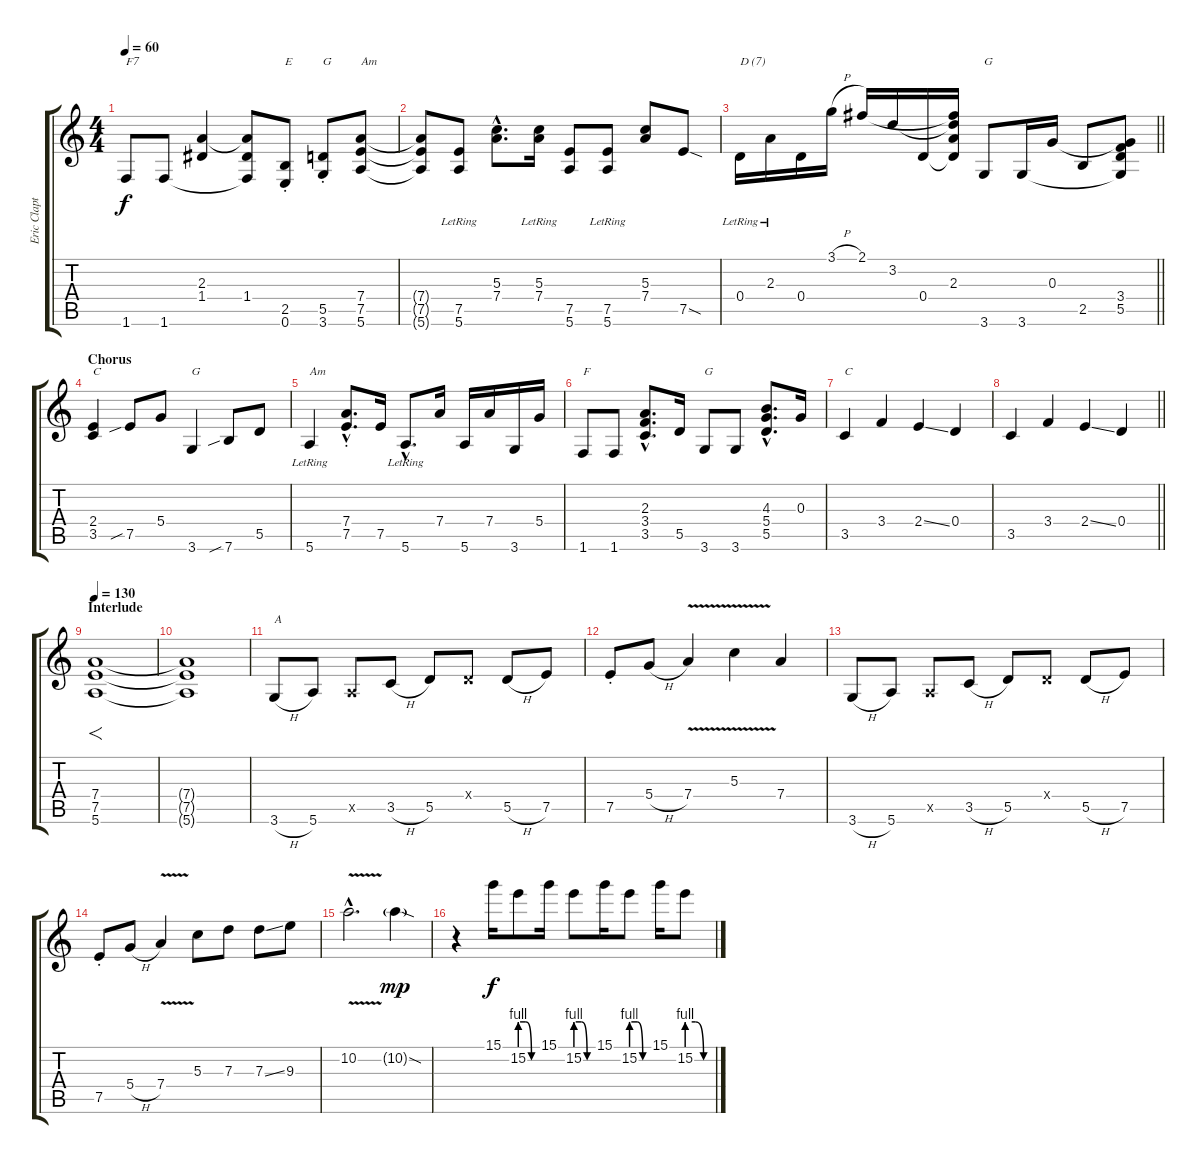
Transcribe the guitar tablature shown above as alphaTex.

\track ("Eric Clapton (Guitar)" "Eric Clapt") {instrument overdrivenguitar}
\staff {score tabs}
\tuning (E4 B3 G3 D3 A2 E2) {hide}
\ts (4 4)
\tempo 60
\clef g2
\ks c
1.6.8{txt "F7" dy f} 1.6.8 (2.3 1.4).4 (2.3{t} 1.4 1.6{t}).8 (2.5{st} 0.6{st}).8{txt "E"} (5.5{st} 3.6{st}).8{txt "G"} (7.4 7.5 5.6).8{txt "Am"} |
(7.4{t} 7.5{t} 5.6{t}).8 (7.5{lr} 5.6{lr}).8 (5.3{hac} 7.4{hac}).8{d} (5.3{lr} 7.4{lr}).16 (7.5 5.6).8 (7.5{lr} 5.6{lr}).8 (5.3 7.4).8 7.5{sod}.8 |
\barLineRight lightlight
0.4{lr}.16{txt "D (7)"} 2.3{lr}.16 0.4.16 3.1{h}.16 2.1.16 3.2.16 0.4.16 (2.1{t} 3.2{t} 2.3 0.4{t}).16 3.6.8{txt "G"} 3.6.16 0.3.16 2.5.8 (0.3{t} 3.4 5.5 3.6{t}).8 |
\section ("" "Chorus")
(2.4 3.5).4{txt "C" instrument electricguitarclean} 7.5{sib}.8 5.4.8 3.6.4{txt "G"} 7.6{sib}.8 5.5.8 |
5.6{lr}.4{txt "Am"} (7.4{hac} 7.5{hac st}).8{d} 7.5.16 5.6{hac lr}.8{d} 7.4.16 5.6.16 7.4.16 3.6.16 5.4.16 |
1.6.8{txt "F"} 1.6.8 (2.3{hac} 3.4{hac} 3.5{hac}).8{d} 5.5.16 3.6.8{txt "G"} 3.6.8 (4.3{hac} 5.4{hac} 5.5{hac}).8{d} 0.3.16 |
3.5.4{txt "C"} 3.4.4 2.4{ss}.4 0.4.4 |
\barLineRight lightlight
3.5.4 3.4.4 2.4{ss}.4 0.4.4 |
\section ("" "Interlude")
\tempo 130
(7.4 7.5 5.6).1{f instrument distortionguitar} |
(7.4{t} 7.5{t} 5.6{t}).1 |
3.6{h}.8{txt "A "} 5.6.8 0.5{x}.8 3.5{h}.8 5.5.8 0.4{x}.8 5.5{h}.8 7.5.8 |
7.5{st}.8 5.4{h}.8 7.4{v}.4 5.3{v}.4 7.4.4 |
3.6{h}.8 5.6.8 0.5{x}.8 3.5{h}.8 5.5.8 0.4{x}.8 5.5{h}.8 7.5.8 |
7.5{st}.8 5.4{h}.8 7.4{v}.4 5.3.8 7.3.8 7.3{ss}.8 9.3.8 |
10.2{v hac}.2{d} 10.2{sod g}.4{dy mp} |
r.4 15.1.16{dy f} 15.2{be (custom 0 4 20 4 40 0 60 0)}.8 15.1.16 15.2{be (custom 0 4 20 4 40 0 60 0)}.8 15.1.16 15.2{be (custom 0 4 20 4 40 0 60 0)}.8 15.1.16 15.2{be (custom 0 4 20 4 40 0 60 0)}.8
